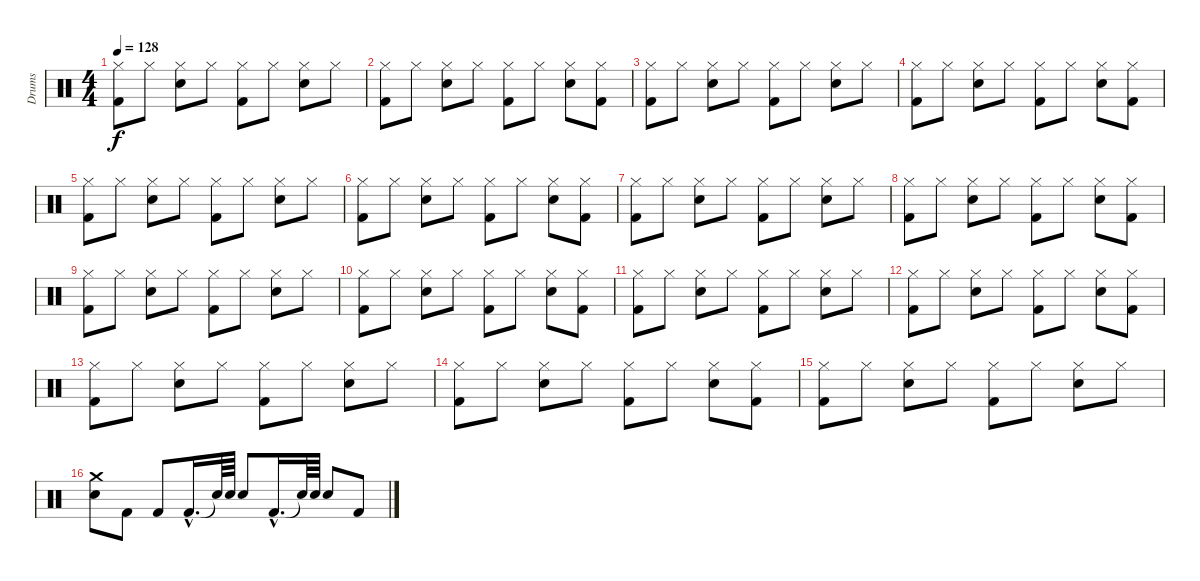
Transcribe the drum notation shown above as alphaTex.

\track ("Drums" "Drums") {instrument percussion}
\staff {score}
\articulation defaults
\ts (4 4)
\tempo 128
\clef neutral
\ks c
("Kick (hit) 2" "Hi-Hat (closed)").8{dy f} "Hi-Hat (closed)".8 ("Snare (hit) 2" "Hi-Hat (closed)").8 "Hi-Hat (closed)".8 ("Kick (hit) 2" "Hi-Hat (closed)").8 "Hi-Hat (closed)".8 ("Snare (hit) 2" "Hi-Hat (closed)").8 "Hi-Hat (closed)".8 |
("Kick (hit) 2" "Hi-Hat (closed)").8 "Hi-Hat (closed)".8 ("Snare (hit) 2" "Hi-Hat (closed)").8 "Hi-Hat (closed)".8 ("Kick (hit) 2" "Hi-Hat (closed)").8 "Hi-Hat (closed)".8 ("Snare (hit) 2" "Hi-Hat (closed)").8 ("Kick (hit) 2" "Hi-Hat (closed)").8 |
("Kick (hit) 2" "Hi-Hat (closed)").8 "Hi-Hat (closed)".8 ("Snare (hit) 2" "Hi-Hat (closed)").8 "Hi-Hat (closed)".8 ("Kick (hit) 2" "Hi-Hat (closed)").8 "Hi-Hat (closed)".8 ("Snare (hit) 2" "Hi-Hat (closed)").8 "Hi-Hat (closed)".8 |
("Kick (hit) 2" "Hi-Hat (closed)").8 "Hi-Hat (closed)".8 ("Snare (hit) 2" "Hi-Hat (closed)").8 "Hi-Hat (closed)".8 ("Kick (hit) 2" "Hi-Hat (closed)").8 "Hi-Hat (closed)".8 ("Snare (hit) 2" "Hi-Hat (closed)").8 ("Kick (hit) 2" "Hi-Hat (closed)").8 |
("Kick (hit) 2" "Hi-Hat (closed)").8 "Hi-Hat (closed)".8 ("Snare (hit) 2" "Hi-Hat (closed)").8 "Hi-Hat (closed)".8 ("Kick (hit) 2" "Hi-Hat (closed)").8 "Hi-Hat (closed)".8 ("Snare (hit) 2" "Hi-Hat (closed)").8 "Hi-Hat (closed)".8 |
("Kick (hit) 2" "Hi-Hat (closed)").8 "Hi-Hat (closed)".8 ("Snare (hit) 2" "Hi-Hat (closed)").8 "Hi-Hat (closed)".8 ("Kick (hit) 2" "Hi-Hat (closed)").8 "Hi-Hat (closed)".8 ("Snare (hit) 2" "Hi-Hat (closed)").8 ("Kick (hit) 2" "Hi-Hat (closed)").8 |
("Kick (hit) 2" "Hi-Hat (closed)").8 "Hi-Hat (closed)".8 ("Snare (hit) 2" "Hi-Hat (closed)").8 "Hi-Hat (closed)".8 ("Kick (hit) 2" "Hi-Hat (closed)").8 "Hi-Hat (closed)".8 ("Snare (hit) 2" "Hi-Hat (closed)").8 "Hi-Hat (closed)".8 |
("Kick (hit) 2" "Hi-Hat (closed)").8 "Hi-Hat (closed)".8 ("Snare (hit) 2" "Hi-Hat (closed)").8 "Hi-Hat (closed)".8 ("Kick (hit) 2" "Hi-Hat (closed)").8 "Hi-Hat (closed)".8 ("Snare (hit) 2" "Hi-Hat (closed)").8 ("Kick (hit) 2" "Hi-Hat (closed)").8 |
("Kick (hit) 2" "Hi-Hat (closed)").8 "Hi-Hat (closed)".8 ("Snare (hit) 2" "Hi-Hat (closed)").8 "Hi-Hat (closed)".8 ("Kick (hit) 2" "Hi-Hat (closed)").8 "Hi-Hat (closed)".8 ("Snare (hit) 2" "Hi-Hat (closed)").8 "Hi-Hat (closed)".8 |
("Kick (hit) 2" "Hi-Hat (closed)").8 "Hi-Hat (closed)".8 ("Snare (hit) 2" "Hi-Hat (closed)").8 "Hi-Hat (closed)".8 ("Kick (hit) 2" "Hi-Hat (closed)").8 "Hi-Hat (closed)".8 ("Snare (hit) 2" "Hi-Hat (closed)").8 ("Kick (hit) 2" "Hi-Hat (closed)").8 |
("Kick (hit) 2" "Hi-Hat (closed)").8 "Hi-Hat (closed)".8 ("Snare (hit) 2" "Hi-Hat (closed)").8 "Hi-Hat (closed)".8 ("Kick (hit) 2" "Hi-Hat (closed)").8 "Hi-Hat (closed)".8 ("Snare (hit) 2" "Hi-Hat (closed)").8 "Hi-Hat (closed)".8 |
("Kick (hit) 2" "Hi-Hat (closed)").8 "Hi-Hat (closed)".8 ("Snare (hit) 2" "Hi-Hat (closed)").8 "Hi-Hat (closed)".8 ("Kick (hit) 2" "Hi-Hat (closed)").8 "Hi-Hat (closed)".8 ("Snare (hit) 2" "Hi-Hat (closed)").8 ("Kick (hit) 2" "Hi-Hat (closed)").8 |
("Kick (hit) 2" "Hi-Hat (closed)").8 "Hi-Hat (closed)".8 ("Snare (hit) 2" "Hi-Hat (closed)").8 "Hi-Hat (closed)".8 ("Kick (hit) 2" "Hi-Hat (closed)").8 "Hi-Hat (closed)".8 ("Snare (hit) 2" "Hi-Hat (closed)").8 "Hi-Hat (closed)".8 |
("Kick (hit) 2" "Hi-Hat (closed)").8 "Hi-Hat (closed)".8 ("Snare (hit) 2" "Hi-Hat (closed)").8 "Hi-Hat (closed)".8 ("Kick (hit) 2" "Hi-Hat (closed)").8 "Hi-Hat (closed)".8 ("Snare (hit) 2" "Hi-Hat (closed)").8 ("Kick (hit) 2" "Hi-Hat (closed)").8 |
("Kick (hit) 2" "Hi-Hat (closed)").8 "Hi-Hat (closed)".8 ("Snare (hit) 2" "Hi-Hat (closed)").8 "Hi-Hat (closed)".8 ("Kick (hit) 2" "Hi-Hat (closed)").8 "Hi-Hat (closed)".8 ("Snare (hit) 2" "Hi-Hat (closed)").8 "Hi-Hat (closed)".8 |
("Snare (hit) 2" "Crash medium (hit)").8 "Kick (hit) 2".8 "Kick (hit) 2".8 "Kick (hit) 2"{hac}.16{d} "Snare (hit)"{t}.64 "Snare (hit) 2".64 "Snare (hit) 2".8 "Kick (hit) 2"{hac}.16{d} "Snare (hit)"{t}.64 "Snare (hit) 2".64 "Snare (hit) 2".8 "Kick (hit) 2".8
